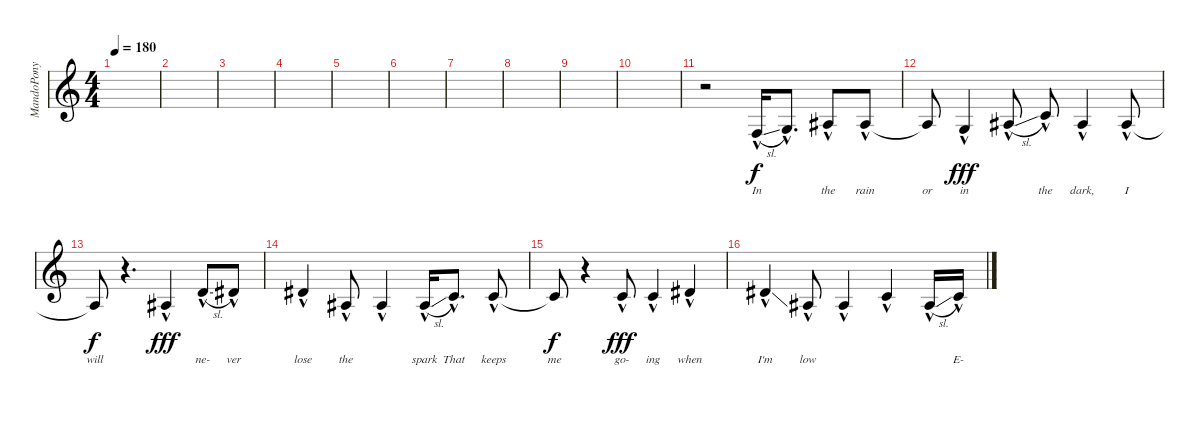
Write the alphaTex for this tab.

\track ("MandoPony" "MandoPony") {instrument englishhorn}
\staff {score}
\tuning (E4 B3 G3 D3 A2 E2) {hide}
\ts (4 4)
\tempo 180
\clef g2
\ks c
|
|
|
|
|
|
|
|
|
|
r.2 3.4{sl hac}.16{lyrics (0 "In") lyrics (1 "") lyrics (2 "") lyrics (3 "") lyrics (4 "")} 5.4{hac}.8{d lyrics (0 "") lyrics (1 "") lyrics (2 "") lyrics (3 "") lyrics (4 "")} 3.3{hac}.8{lyrics (0 "the") lyrics (1 "") lyrics (2 "") lyrics (3 "") lyrics (4 "")} 3.3{hac}.8{lyrics (0 "rain") lyrics (1 "") lyrics (2 "") lyrics (3 "") lyrics (4 "")} |
3.3{t}.8{lyrics (0 "or") lyrics (1 "") lyrics (2 "") lyrics (3 "") lyrics (4 "") dy f} 5.4{hac}.4{lyrics (0 "in") lyrics (1 "") lyrics (2 "") lyrics (3 "") lyrics (4 "") dy fff} 3.3{sl hac}.8{lyrics (0 "") lyrics (1 "") lyrics (2 "") lyrics (3 "") lyrics (4 "")} 5.3{hac}.8{lyrics (0 "the") lyrics (1 "") lyrics (2 "") lyrics (3 "") lyrics (4 "")} 3.3{hac}.4{lyrics (0 "dark,") lyrics (1 "") lyrics (2 "") lyrics (3 "") lyrics (4 "")} 3.3{hac}.8{lyrics (0 "I") lyrics (1 "") lyrics (2 "") lyrics (3 "") lyrics (4 "")} |
3.3{t}.8{lyrics (0 "will") lyrics (1 "") lyrics (2 "") lyrics (3 "") lyrics (4 "") dy f} r.4{d} 3.3{hac}.4{lyrics (0 "") lyrics (1 "") lyrics (2 "") lyrics (3 "") lyrics (4 "") dy fff} 3.2{sl hac}.8{lyrics (0 "ne-") lyrics (1 "") lyrics (2 "") lyrics (3 "") lyrics (4 "")} 4.2{hac}.8{lyrics (0 "ver") lyrics (1 "") lyrics (2 "") lyrics (3 "") lyrics (4 "")} |
4.2{hac}.4{lyrics (0 "lose") lyrics (1 "") lyrics (2 "") lyrics (3 "") lyrics (4 "")} 3.3{hac}.8{lyrics (0 "the") lyrics (1 "") lyrics (2 "") lyrics (3 "") lyrics (4 "")} 3.3{hac}.4{lyrics (0 "") lyrics (1 "") lyrics (2 "") lyrics (3 "") lyrics (4 "")} 3.3{sl hac}.16{lyrics (0 "spark") lyrics (1 "") lyrics (2 "") lyrics (3 "") lyrics (4 "")} 5.3{hac}.8{d lyrics (0 "That") lyrics (1 "") lyrics (2 "") lyrics (3 "") lyrics (4 "")} 5.3{hac}.8{lyrics (0 "keeps") lyrics (1 "") lyrics (2 "") lyrics (3 "") lyrics (4 "")} |
5.3{t}.8{lyrics (0 "me") lyrics (1 "") lyrics (2 "") lyrics (3 "") lyrics (4 "") dy f} r.4 5.3{hac}.8{lyrics (0 "go-") lyrics (1 "") lyrics (2 "") lyrics (3 "") lyrics (4 "") dy fff} 5.3{hac}.4{lyrics (0 "ing") lyrics (1 "") lyrics (2 "") lyrics (3 "") lyrics (4 "")} 4.2{hac}.4{lyrics (0 "when") lyrics (1 "") lyrics (2 "") lyrics (3 "") lyrics (4 "")} |
8.3{ss hac}.4{lyrics (0 "I'm") lyrics (1 "") lyrics (2 "") lyrics (3 "") lyrics (4 "")} 3.3{hac}.8{lyrics (0 "low") lyrics (1 "") lyrics (2 "") lyrics (3 "") lyrics (4 "")} 3.3{hac}.4{lyrics (0 "") lyrics (1 "") lyrics (2 "") lyrics (3 "") lyrics (4 "")} 5.3{hac}.4{lyrics (0 "") lyrics (1 "") lyrics (2 "") lyrics (3 "") lyrics (4 "")} 3.3{sl hac}.16{lyrics (0 "") lyrics (1 "") lyrics (2 "") lyrics (3 "") lyrics (4 "")} 5.3{hac}.16{lyrics (0 "E-") lyrics (1 "") lyrics (2 "") lyrics (3 "") lyrics (4 "")}
